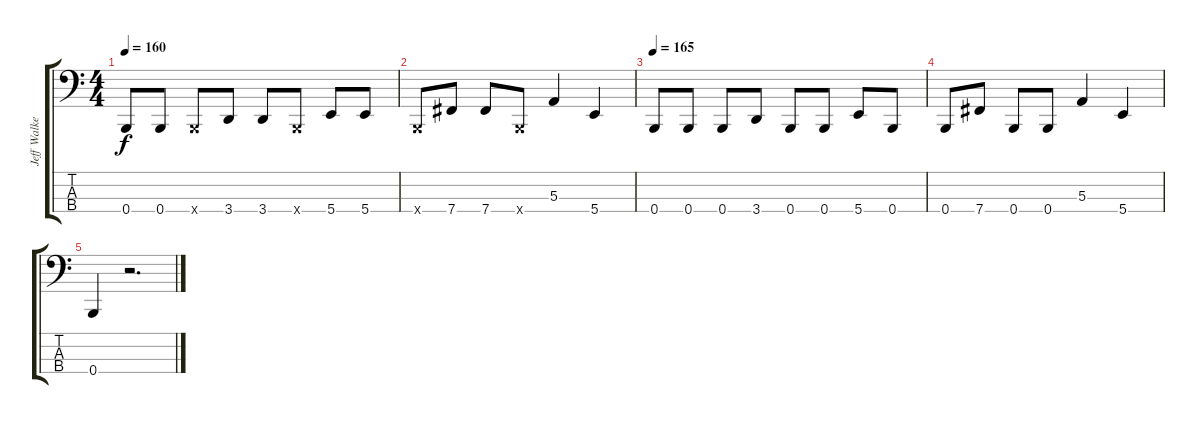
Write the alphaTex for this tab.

\track ("Jeff Walker" "Jeff Walke") {instrument electricbasspick}
\staff {score tabs}
\tuning (D2 A1 E1 B0) {hide}
\ts (4 4)
\tempo 160
\clef f4
\ks c
0.4.8{dy f} 0.4.8 0.4{x}.8 3.4.8 3.4.8 0.4{x}.8 5.4.8 5.4.8 |
0.4{x}.8 7.4.8 7.4.8 0.4{x}.8 5.3.4 5.4.4 |
\tempo 165
0.4.8 0.4.8 0.4.8 3.4.8 0.4.8 0.4.8 5.4.8 0.4.8 |
0.4.8 7.4.8 0.4.8 0.4.8 5.3.4 5.4.4 |
0.4.4 r.2{d}
